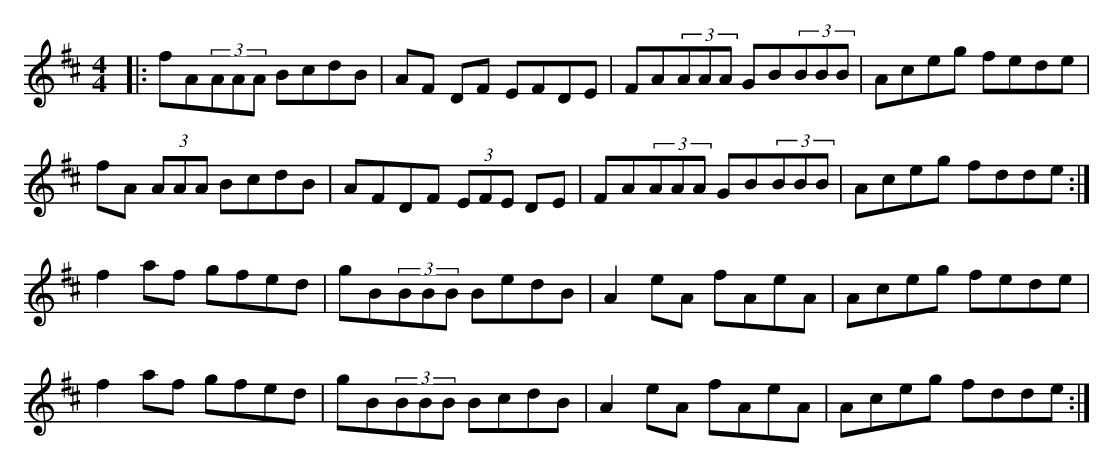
X:1
M:4/4
K:D
|:fA(3AAA BcdB|AF DF EFDE|FA(3AAA GB(3BBB|Aceg fede|
fA (3AAA BcdB|AFDF (3EFE DE|FA(3AAA GB(3BBB|Aceg fdde:|
f2af gfed|gB(3BBB BedB|A2eA fAeA|Aceg fede|
f2af gfed|gB(3BBB BcdB|A2eA fAeA|Aceg fdde:|
